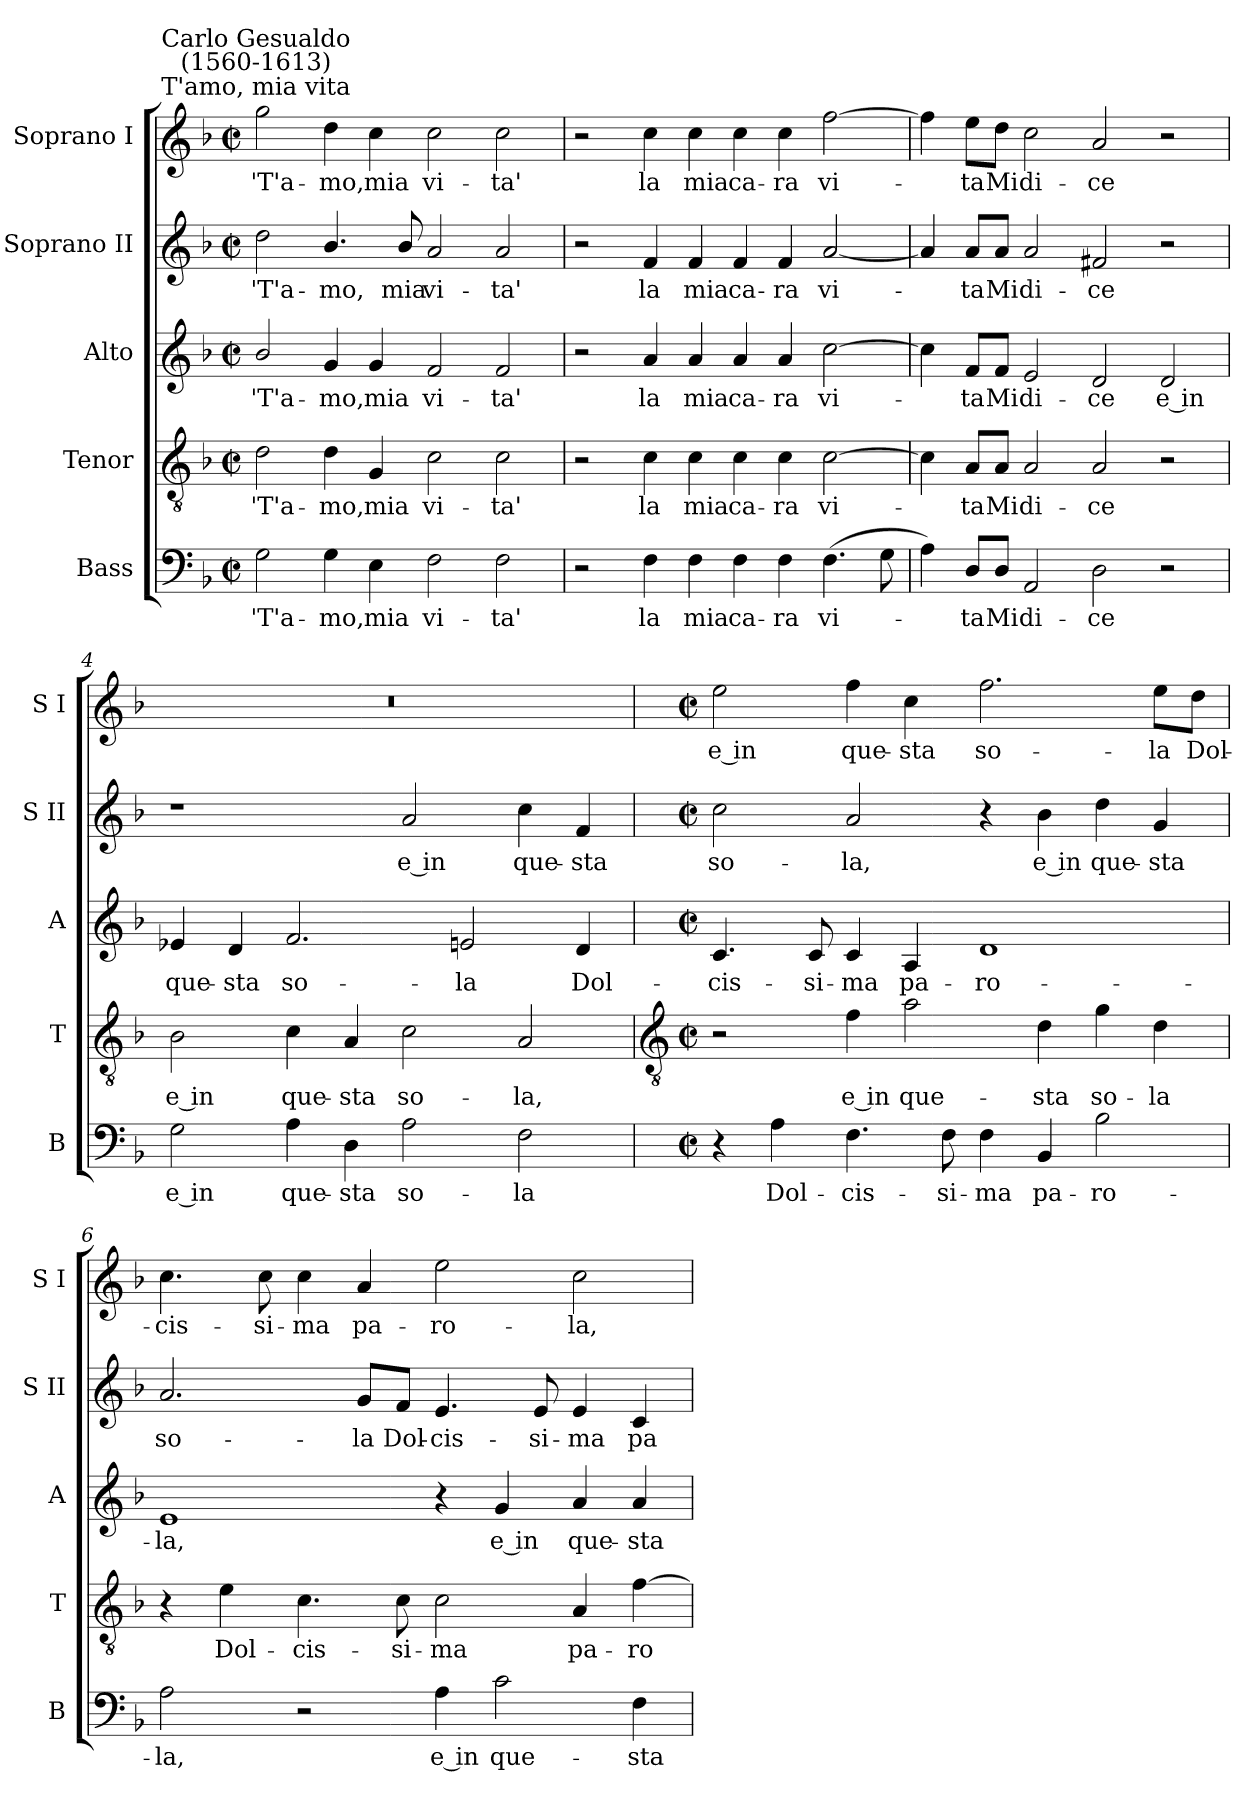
**kern	**text	**kern	**text	**kern	**text	**kern	**text	**kern	**text
*part5	*part5	*part4	*part4	*part3	*part3	*part2	*part2	*part1	*part1
*staff5	*staff5	*staff4	*staff4	*staff3	*staff3	*staff2	*staff2	*staff1	*staff1
*I"Bass	*	*I"Tenor	*	*I"Alto	*	*I"Soprano II	*	*I"Soprano I	*
*I'B	*	*I'T	*	*I'A	*	*I'S II	*	*I'S I	*
*clefF4	*	*clefGv2	*	*clefG2	*	*clefG2	*	*clefG2	*
*k[b-]	*	*k[b-]	*	*k[b-]	*	*k[b-]	*	*k[b-]	*
*F:	*	*F:	*	*F:	*	*F:	*	*F:	*
*M4/2	*	*M4/2	*	*M4/2	*	*M4/2	*	*M4/2	*
*met(c|)	*	*met(c|)	*	*met(c|)	*	*met(c|)	*	*met(c|)	*
=1	=1	=1	=1	=1	=1	=1	=1	=1	=1
!	!	!	!	!	!	!	!	!LO:TX:a:cj:t=T'amo, mia vita	!
!	!	!	!	!	!	!	!	!LO:TX:a:cj:t=Carlo Gesualdo\n(1560-1613)	!
!	!LO:LY:b	!	!LO:LY:b	!	!LO:LY:b	!	!LO:LY:b	!	!LO:LY:b
2G	'T'a-	2d	'T'a-	2b-/	'T'a-	2dd	'T'a-	2gg	'T'a-
!	!LO:LY:b	!	!LO:LY:b	!	!LO:LY:b	!	!LO:LY:b	!	!LO:LY:b
4G	-mo,	4d	-mo,	4g	-mo,	4.b-/	-mo,	4dd	-mo,
!	!LO:LY:b	!	!LO:LY:b	!	!LO:LY:b	!	!	!	!LO:LY:b
4E	mia	4G	mia	4g	mia	.	.	4cc	mia
!	!	!	!	!	!	!	!LO:LY:b	!	!
.	.	.	.	.	.	8b-/	mia	.	.
!	!LO:LY:b	!	!LO:LY:b	!	!LO:LY:b	!	!LO:LY:b	!	!LO:LY:b
2F	vi-	2c	vi-	2f	vi-	2a	vi-	2cc	vi-
!	!LO:LY:b	!	!LO:LY:b	!	!LO:LY:b	!	!LO:LY:b	!	!LO:LY:b
2F	-ta'	2c	-ta'	2f	-ta'	2a	-ta'	2cc	-ta'
=2	=2	=2	=2	=2	=2	=2	=2	=2	=2
2r	.	2r	.	2r	.	2r	.	2r	.
!	!LO:LY:b	!	!LO:LY:b	!	!LO:LY:b	!	!LO:LY:b	!	!LO:LY:b
4F	la	4c	la	4a	la	4f	la	4cc	la
!	!LO:LY:b	!	!LO:LY:b	!	!LO:LY:b	!	!LO:LY:b	!	!LO:LY:b
4F	mia	4c	mia	4a	mia	4f	mia	4cc	mia
!	!LO:LY:b	!	!LO:LY:b	!	!LO:LY:b	!	!LO:LY:b	!	!LO:LY:b
4F	ca-	4c	ca-	4a	ca-	4f	ca-	4cc	ca-
!	!LO:LY:b	!	!LO:LY:b	!	!LO:LY:b	!	!LO:LY:b	!	!LO:LY:b
4F	-ra	4c	-ra	4a	-ra	4f	-ra	4cc	-ra
!	!LO:LY:b	!	!LO:LY:b	!	!LO:LY:b	!	!LO:LY:b	!	!LO:LY:b
(>4.F	vi-	[2c	vi-	[2cc	vi-	[2a	vi-	[2ff	vi-
8G	.	.	.	.	.	.	.	.	.
=3	=3	=3	=3	=3	=3	=3	=3	=3	=3
4A)	.	4c]	.	4cc]	.	4a]	.	4ff]	.
!	!LO:LY:b	!	!LO:LY:b	!	!LO:LY:b	!	!LO:LY:b	!	!LO:LY:b
8D/L	ta	8A/L	ta	8f/L	-ta	8a/L	ta	8ee\L	ta
!	!LO:LY:b	!	!LO:LY:b	!	!LO:LY:b	!	!LO:LY:b	!	!LO:LY:b
8D/J	Mi	8A/J	Mi	8f/J	Mi	8a/J	Mi	8dd\J	Mi
!	!LO:LY:b	!	!LO:LY:b	!	!LO:LY:b	!	!LO:LY:b	!	!LO:LY:b
2AA	di-	2A	di-	2e	di-	2a	di-	2cc	di-
!	!LO:LY:b	!	!LO:LY:b	!	!LO:LY:b	!	!LO:LY:b	!	!LO:LY:b
2D	-ce	2A	-ce	2d	-ce	2f#X	-ce	2a	-ce
!	!	!	!	!	!LO:LY:b	!	!	!	!
2r	.	2r	.	2d	e in	2r	.	2r	.
=4	=4	=4	=4	=4	=4	=4	=4	=4	=4
!	!LO:LY:b	!	!LO:LY:b	!	!LO:LY:b	!	!	!	!
2G	e in	2B-	e in	4e-X	que-	1r	.	0r	.
!	!	!	!	!	!LO:LY:b	!	!	!	!
.	.	.	.	4d	-sta	.	.	.	.
!	!LO:LY:b	!	!LO:LY:b	!	!LO:LY:b	!	!	!	!
4A	que-	4c	que-	2.f	so-	.	.	.	.
!	!LO:LY:b	!	!LO:LY:b	!	!	!	!	!	!
4D	-sta	4A	-sta	.	.	.	.	.	.
!	!LO:LY:b	!	!LO:LY:b	!	!	!	!LO:LY:b	!	!
2A	so-	2c	so-	.	.	2a	e in	.	.
!	!	!	!	!	!LO:LY:b	!	!	!	!
.	.	.	.	2en	-la	.	.	.	.
!	!LO:LY:b	!	!LO:LY:b	!	!	!	!LO:LY:b	!	!
2F	-la	2A	-la,	.	.	4cc	que-	.	.
!	!	!	!	!	!LO:LY:b	!	!LO:LY:b	!	!
.	.	.	.	4d	Dol-	4f	-sta	.	.
!!LO:LB:g=z
=5	=5	=5	=5	=5	=5	=5	=5	=5	=5
*	*	*clefGv2	*	*	*	*	*	*	*
*M4/2	*	*M4/2	*	*M4/2	*	*M4/2	*	*M4/2	*
*met(c|)	*	*met(c|)	*	*met(c|)	*	*met(c|)	*	*met(c|)	*
!	!	!	!	!	!LO:LY:b	!	!LO:LY:b	!	!LO:LY:b
4r	.	2r	.	4.c	-cis-	2cc	so-	2ee	e in
!	!LO:LY:b	!	!	!	!	!	!	!	!
4A	Dol-	.	.	.	.	.	.	.	.
!	!	!	!	!	!LO:LY:b	!	!	!	!
.	.	.	.	8c	-si-	.	.	.	.
!	!LO:LY:b	!	!LO:LY:b	!	!LO:LY:b	!	!LO:LY:b	!	!LO:LY:b
4.F	-cis-	4f	e in	4c	-ma	2a	-la,	4ff	que-
!	!	!	!LO:LY:b	!	!LO:LY:b	!	!	!	!LO:LY:b
.	.	2a	que-	4A	pa-	.	.	4cc	-sta
!	!LO:LY:b	!	!	!	!	!	!	!	!
8F	-si-	.	.	.	.	.	.	.	.
!	!LO:LY:b	!	!	!	!LO:LY:b	!	!	!	!LO:LY:b
4F	-ma	.	.	1d	-ro-	4r	.	2.ff	so-
!	!LO:LY:b	!	!LO:LY:b	!	!	!	!LO:LY:b	!	!
4BB-	pa-	4d	-sta	.	.	4b-	e in	.	.
!	!LO:LY:b	!	!LO:LY:b	!	!	!	!LO:LY:b	!	!
2B-	-ro-	4g	so-	.	.	4dd	que-	.	.
!	!	!	!LO:LY:b	!	!	!	!LO:LY:b	!	!LO:LY:b
.	.	4d	-la	.	.	4g	-sta	8ee\L	-la
!	!	!	!	!	!	!	!	!	!LO:LY:b
.	.	.	.	.	.	.	.	8dd\J	Dol-
=6	=6	=6	=6	=6	=6	=6	=6	=6	=6
!	!LO:LY:b	!	!	!	!LO:LY:b	!	!LO:LY:b	!	!LO:LY:b
2A	-la,	4r	.	1e	-la,	2.a	so-	4.cc	-cis-
!	!	!	!LO:LY:b	!	!	!	!	!	!
.	.	4e	Dol-	.	.	.	.	.	.
!	!	!	!	!	!	!	!	!	!LO:LY:b
.	.	.	.	.	.	.	.	8cc	-si-
!	!	!	!LO:LY:b	!	!	!	!	!	!LO:LY:b
2r	.	4.c	-cis-	.	.	.	.	4cc	-ma
!	!	!	!	!	!	!	!LO:LY:b	!	!LO:LY:b
.	.	.	.	.	.	8g/L	-la	4a	pa-
!	!	!	!LO:LY:b	!	!	!	!LO:LY:b	!	!
.	.	8c	-si-	.	.	8f/J	Dol-	.	.
!	!LO:LY:b	!	!LO:LY:b	!	!	!	!LO:LY:b	!	!LO:LY:b
4A	e in	2c	-ma	4r	.	4.e	-cis-	2ee	-ro-
!	!LO:LY:b	!	!	!	!LO:LY:b	!	!	!	!
2c	que-	.	.	4g	e in	.	.	.	.
!	!	!	!	!	!	!	!LO:LY:b	!	!
.	.	.	.	.	.	8e	-si-	.	.
!	!	!	!LO:LY:b	!	!LO:LY:b	!	!LO:LY:b	!	!LO:LY:b
.	.	4A	pa-	4a	que-	4e	-ma	2cc	-la,
!	!LO:LY:b	!	!LO:LY:b	!	!LO:LY:b	!	!LO:LY:b	!	!
4F	-sta	[4f	-ro-	4a	-sta	4c	pa-	.	.
=	=	=	=	=	=	=	=	=	=
*-	*-	*-	*-	*-	*-	*-	*-	*-	*-
